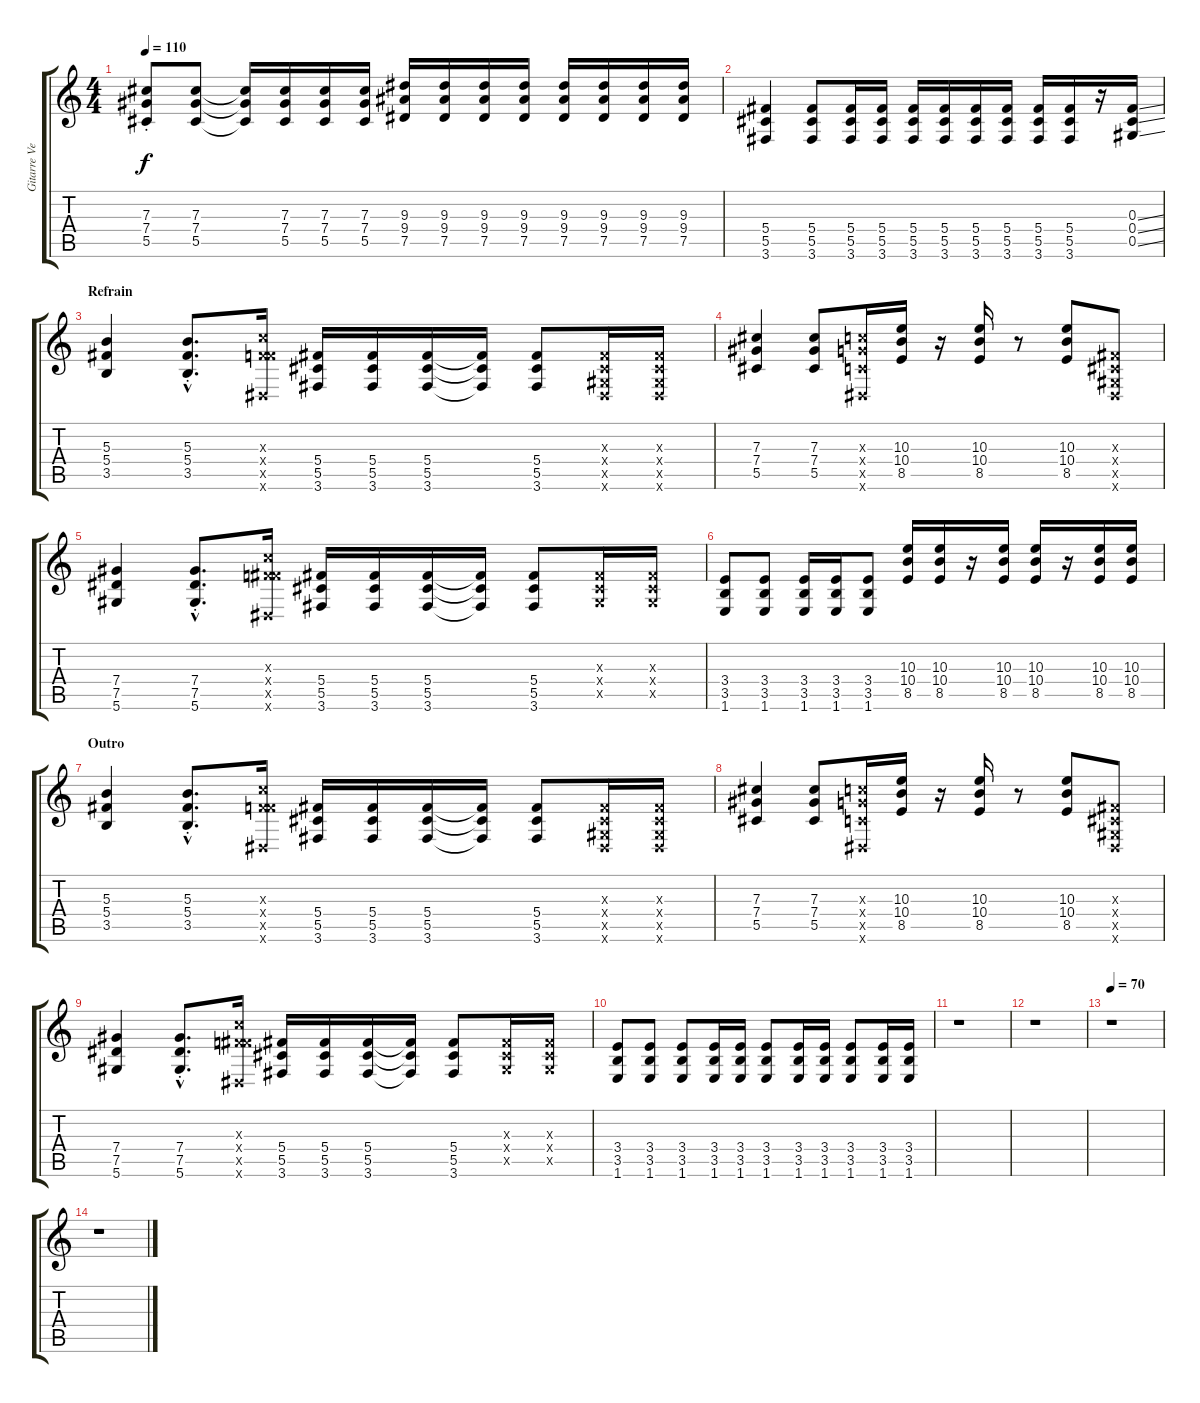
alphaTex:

\track ("Gitarre Verzerrt" "Gitarre Ve") {instrument distortionguitar}
\staff {score tabs}
\tuning (Eb4 Bb3 Gb3 Db3 Ab2 Eb2) {hide}
\ts (4 4)
\tempo 110
\clef g2
\ks c
(7.3{st} 7.4 5.5{st}).8{dy f} (7.3 7.4 5.5).8 (7.3{t} 7.4{t} 5.5{t}).16 (7.3 7.4 5.5).16 (7.3 7.4 5.5).16 (7.3 7.4 5.5).16 (9.3 9.4 7.5).16 (9.3 9.4 7.5).16 (9.3 9.4 7.5).16 (9.3 9.4 7.5).16 (9.3 9.4 7.5).16 (9.3 9.4 7.5).16 (9.3 9.4 7.5).16 (9.3 9.4 7.5).16 |
(5.4 5.5 3.6).4 (5.4 5.5 3.6).8 (5.4 5.5 3.6).16 (5.4 5.5 3.6).16 (5.4 5.5 3.6).16 (5.4 5.5 3.6).16 (5.4 5.5 3.6).16 (5.4 5.5 3.6).16 (5.4 5.5 3.6).16 (5.4 5.5 3.6).16 r.16 (0.3{ss} 0.4{ss} 0.5{ss}).16 |
\section ("" "Refrain")
(5.3 5.4 3.5).4 (5.3{hac st} 5.4{hac st} 3.5{hac st}).8{d} (0.3{x} 11.4{x} 9.5{x} 0.6{x}).16 (5.4 5.5 3.6).16 (5.4 5.5 3.6).16 (5.4 5.5 3.6).16 (5.4{t} 5.5{t} 3.6{t}).16 (5.4 5.5 3.6).8 (0.3{x} 0.4{x} 0.5{x} 0.6{x}).16 (0.3{x} 0.4{x} 0.5{x} 0.6{x}).16 |
(7.3 7.4 5.5).4 (7.3 7.4 5.5).8 (6.3{x} 6.4{x} 4.5{x} 0.6{x}).16 (10.3 10.4 8.5).16 r.16 (10.3 10.4 8.5).16 r.8 (10.3 10.4 8.5).8 (0.3{x} 0.4{x} 0.5{x} 0.6{x}).8 |
(7.4 7.5 5.6).4 (7.4{hac st} 7.5{hac st} 5.6{hac}).8{d} (0.3{x} 11.4{x} 9.5{x} 0.6{x}).16 (5.4 5.5 3.6).16 (5.4 5.5 3.6).16 (5.4 5.5 3.6).16 (5.4{t} 5.5{t} 3.6{t}).16 (5.4 5.5 3.6).8 (0.3{x} 0.4{x} 0.5{x}).16 (0.3{x} 0.4{x} 0.5{x}).16 |
(3.4 3.5 1.6).8 (3.4 3.5 1.6).8 (3.4 3.5 1.6).16 (3.4 3.5 1.6).16 (3.4 3.5 1.6).8 (10.3 10.4 8.5).16 (10.3 10.4 8.5).16 r.16 (10.3 10.4 8.5).16 (10.3 10.4 8.5).16 r.16 (10.3 10.4 8.5).16 (10.3 10.4 8.5).16 |
\section ("" "Outro")
(5.3 5.4 3.5).4 (5.3{hac st} 5.4{hac st} 3.5{hac st}).8{d} (0.3{x} 11.4{x} 9.5{x} 0.6{x}).16 (5.4 5.5 3.6).16 (5.4 5.5 3.6).16 (5.4 5.5 3.6).16 (5.4{t} 5.5{t} 3.6{t}).16 (5.4 5.5 3.6).8 (0.3{x} 0.4{x} 0.5{x} 0.6{x}).16 (0.3{x} 0.4{x} 0.5{x} 0.6{x}).16 |
(7.3 7.4 5.5).4 (7.3 7.4 5.5).8 (6.3{x} 6.4{x} 4.5{x} 0.6{x}).16 (10.3 10.4 8.5).16 r.16 (10.3 10.4 8.5).16 r.8 (10.3 10.4 8.5).8 (0.3{x} 0.4{x} 0.5{x} 0.6{x}).8 |
(7.4 7.5 5.6).4 (7.4{hac st} 7.5{hac st} 5.6{hac}).8{d} (0.3{x} 11.4{x} 9.5{x} 0.6{x}).16 (5.4 5.5 3.6).16 (5.4 5.5 3.6).16 (5.4 5.5 3.6).16 (5.4{t} 5.5{t} 3.6{t}).16 (5.4 5.5 3.6).8 (0.3{x} 0.4{x} 0.5{x}).16 (0.3{x} 0.4{x} 0.5{x}).16 |
(3.4 3.5 1.6).8 (3.4 3.5 1.6).8 (3.4 3.5 1.6).8 (3.4 3.5 1.6).16 (3.4 3.5 1.6).16 (3.4 3.5 1.6).8 (3.4 3.5 1.6).16 (3.4 3.5 1.6).16 (3.4 3.5 1.6).8 (3.4 3.5 1.6).16 (3.4 3.5 1.6).16 |
r.1 |
r.1 |
\tempo 70
r.1 |
r.1
